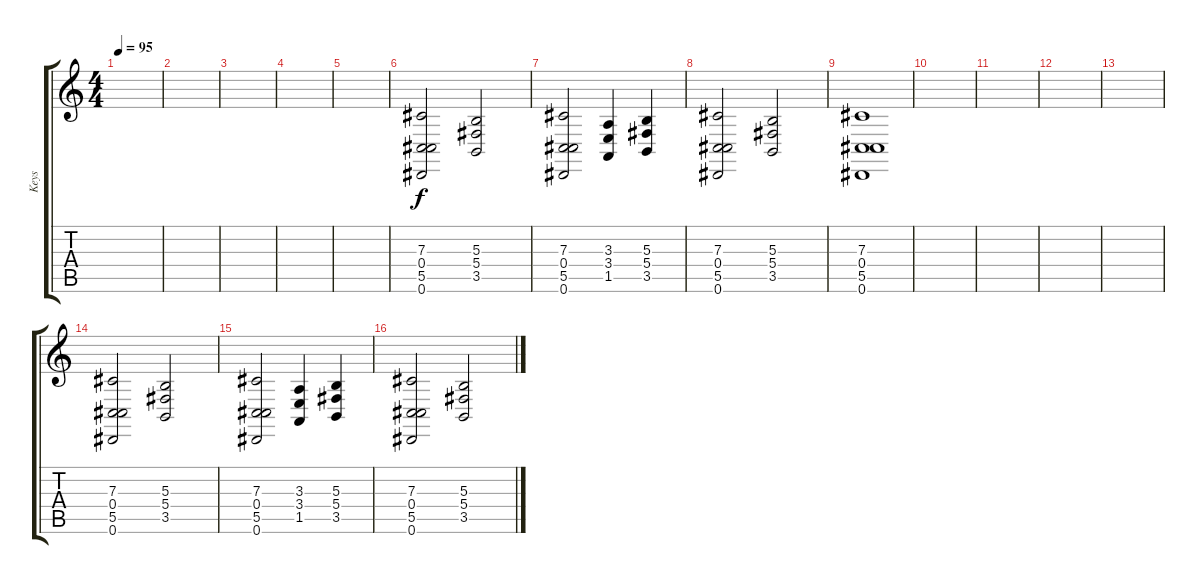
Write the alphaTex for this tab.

\track ("Keys" "Keys") {instrument violin}
\staff {score tabs}
\tuning (Eb4 Bb3 Gb3 Db3 Ab2 Eb2) {hide}
\ts (4 4)
\tempo 95
\clef g2
\ks c
|
|
|
|
|
(7.3 0.4 5.5 0.6).2{instrument stringensemble1} (5.3 5.4 3.5).2 |
(7.3 0.4 5.5 0.6).2 (3.3 3.4 1.5).4 (5.3 5.4 3.5).4 |
(7.3 0.4 5.5 0.6).2 (5.3 5.4 3.5).2 |
(7.3 0.4 5.5 0.6).1 |
|
|
|
|
(7.3 0.4 5.5 0.6).2 (5.3 5.4 3.5).2 |
(7.3 0.4 5.5 0.6).2 (3.3 3.4 1.5).4 (5.3 5.4 3.5).4 |
(7.3 0.4 5.5 0.6).2 (5.3 5.4 3.5).2
